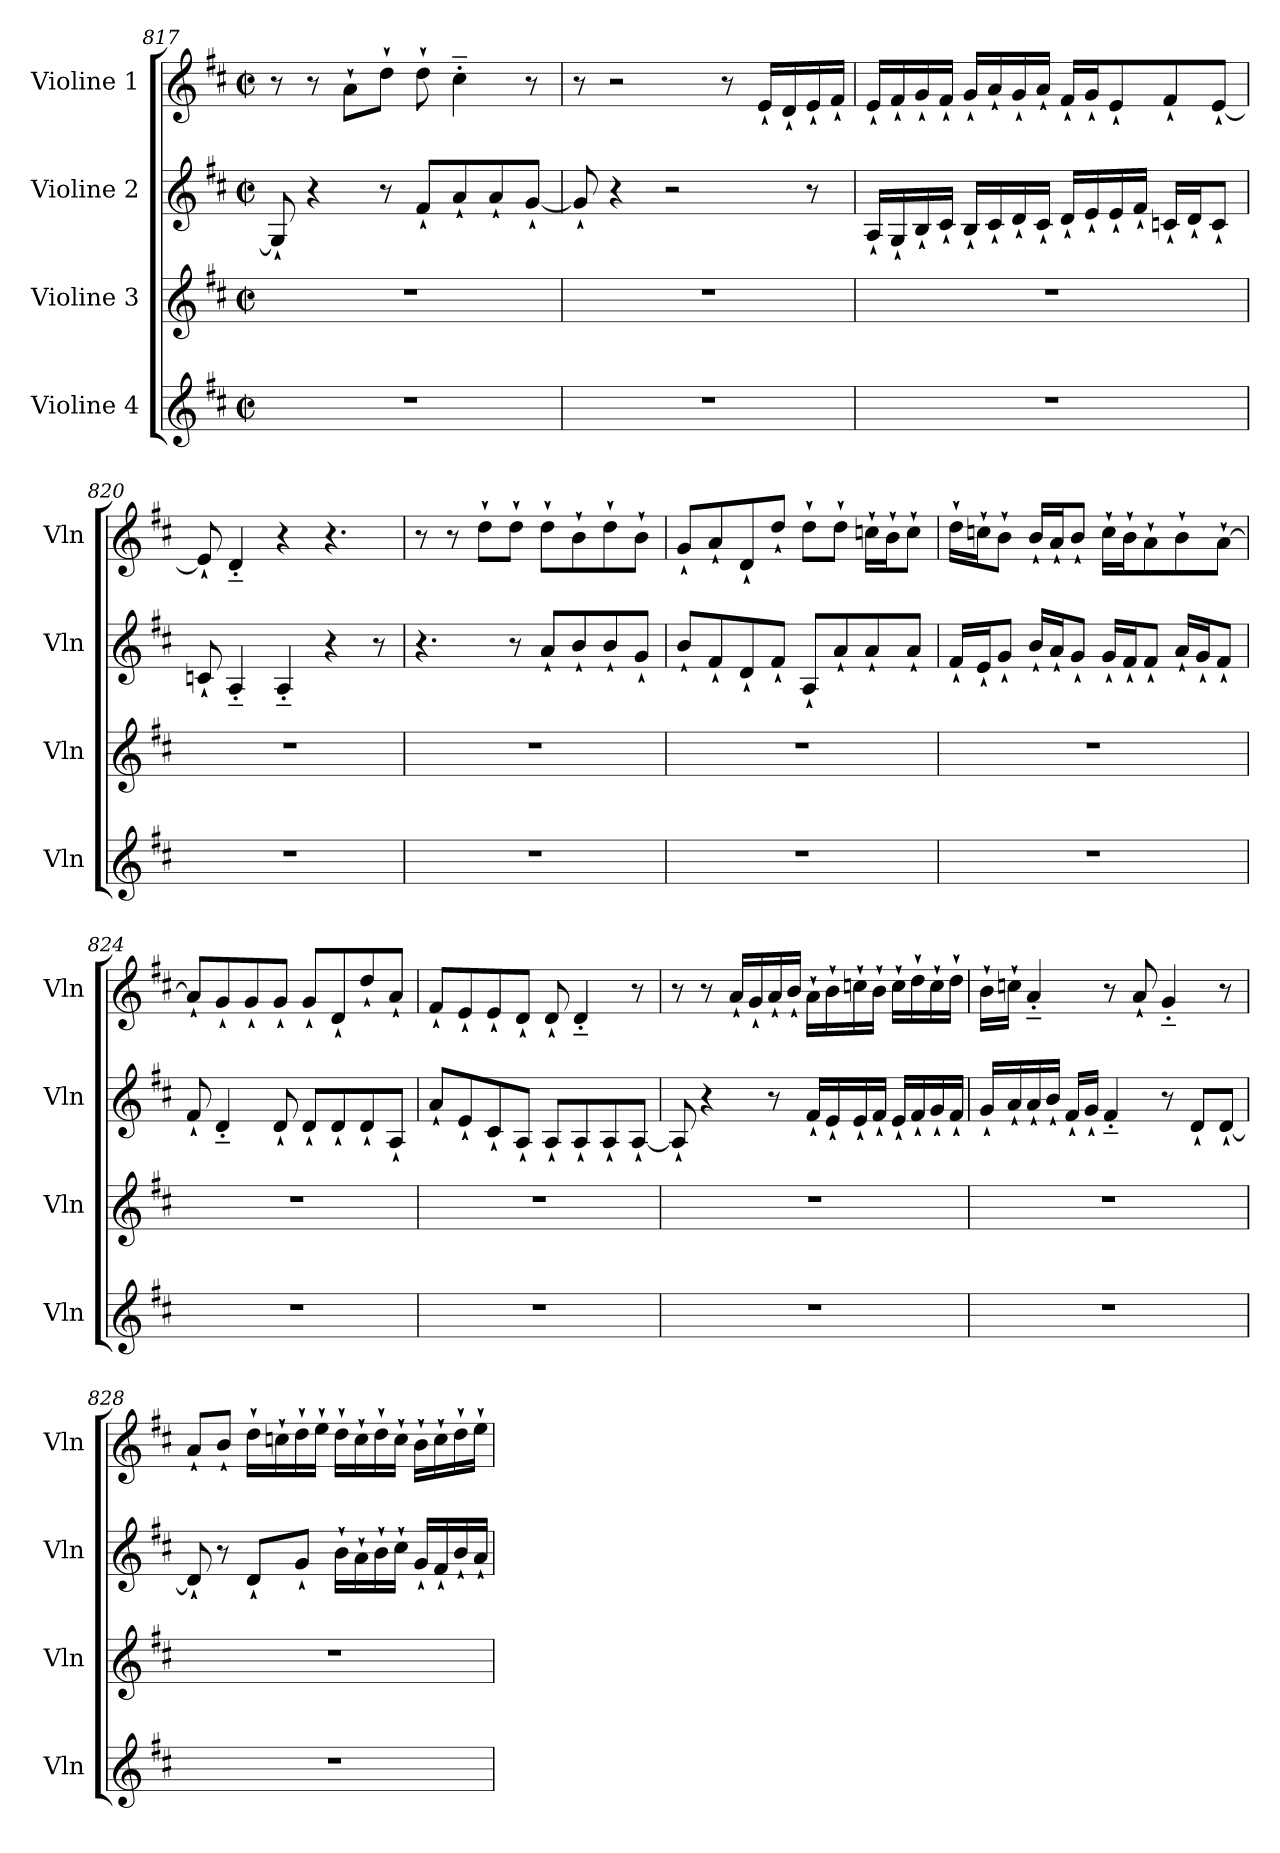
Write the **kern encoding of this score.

**kern	**kern	**kern	**kern
*part4	*part3	*part2	*part1
*staff4	*staff3	*staff2	*staff1
*I"Violine 4	*I"Violine 3	*I"Violine 2	*I"Violine 1
*I'Vln	*I'Vln	*I'Vln	*I'Vln
*clefG2	*clefG2	*clefG2	*clefG2
*k[f#c#]	*k[f#c#]	*k[f#c#]	*k[f#c#]
*D:	*D:	*D:	*D:
*M2/2	*M2/2	*M2/2	*M2/2
*met(c|)	*met(c|)	*met(c|)	*met(c|)
=817	=817	=817	=817
1r	1r	8G`/]	8r
.	.	4r	8r
.	.	.	8a`\L
.	.	8r	8dd`\J
.	.	8f#`/L	8dd`\
.	.	8a`/	4cc#~'\
.	.	8a`/	.
.	.	[8g`/J	8r
=818	=818	=818	=818
1r	1r	8g`/]	8r
.	.	4r	2r
.	.	2r	.
.	.	.	8r
.	.	.	16e`/LL
.	.	.	16d`/
.	.	8r	16e`/
.	.	.	16f#`/JJ
!!LO:LB:g=z
=819	=819	=819	=819
1r	1r	16A`/LL	16e`/LL
.	.	16G`/	16f#`/
.	.	16B`/	16g`/
.	.	16c#`/JJ	16f#`/JJ
.	.	16B`/LL	16g`/LL
.	.	16c#`/	16a`/
.	.	16d`/	16g`/
.	.	16c#`/JJ	16a`/JJ
.	.	16d`/LL	16f#`/LL
.	.	16e`/	16g`/J
.	.	16e`/	8e`/
.	.	16f#`/JJ	.
.	.	16cn`/LL	8f#`/
.	.	16d`/J	.
.	.	8c`/J	[8e`/J
=820	=820	=820	=820
1r	1r	8cn`/	8e`/]
.	.	4A~'/	4d~'/
.	.	4A~'/	4r
.	.	4r	4.r
.	.	8r	.
=821	=821	=821	=821
1r	1r	4.r	8r
.	.	.	8r
.	.	.	8dd`\L
.	.	8r	8dd`\J
.	.	8a`/L	8dd`\L
.	.	8b`/	8b`\
.	.	8b`/	8dd`\
.	.	8g`/J	8b`\J
=822	=822	=822	=822
1r	1r	8b`/L	8g`/L
.	.	8f#`/	8a`/
.	.	8d`/	8d`/
.	.	8f#`/J	8dd`/J
.	.	8A`/L	8dd`\L
.	.	8a`/	8dd`\J
.	.	8a`/	16ccn`\LL
.	.	.	16b`\J
.	.	8a`/J	8cc`\J
!!LO:PB:g=z
=823	=823	=823	=823
1r	1r	16f#`/LL	16dd`\LL
.	.	16e`/J	16ccn`\J
.	.	8g`/J	8b`\J
.	.	16b`/LL	16b`/LL
.	.	16a`/J	16a`/J
.	.	8g`/J	8b`/J
.	.	16g`/LL	16cc`\LL
.	.	16f#`/J	16b`\J
.	.	8f#`/J	8a`\
.	.	16a`/LL	8b`\
.	.	16g`/J	.
.	.	8f#`/J	[8a`\J
=824	=824	=824	=824
1r	1r	8f#`/	8a`/L]
.	.	4d~'/	8g`/
.	.	.	8g`/
.	.	8d`/	8g`/J
.	.	8d`/L	8g`/L
.	.	8d`/	8d`/
.	.	8d`/	8dd`/
.	.	8A`/J	8a`/J
=825	=825	=825	=825
1r	1r	8a`/L	8f#`/L
.	.	8e`/	8e`/
.	.	8c#`/	8e`/
.	.	8A`/J	8d`/J
.	.	8A`/L	8d`/
.	.	8A`/	4d~'/
.	.	8A`/	.
.	.	[8A`/J	8r
=826	=826	=826	=826
1r	1r	8A`/]	8r
.	.	4r	8r
.	.	.	16a`/LL
.	.	.	16g`/
.	.	8r	16a`/
.	.	.	16b`/JJ
.	.	16f#`/LL	16a`\LL
.	.	16e`/	16b`\
.	.	16e`/	16ccn`\
.	.	16f#`/JJ	16b`\JJ
.	.	16e`/LL	16cc`\LL
.	.	16f#`/	16dd`\
.	.	16g`/	16cc`\
.	.	16f#`/JJ	16dd`\JJ
!!LO:LB:g=z
=827	=827	=827	=827
1r	1r	16g`/LL	16b`\LL
.	.	16a`/	16ccn`\JJ
.	.	16a`/	4a~'/
.	.	16b`/JJ	.
.	.	16f#`/LL	.
.	.	16g`/JJ	.
.	.	4f#~'/	8r
.	.	.	8a`/
.	.	8r	4g~'/
.	.	8d`/L	.
.	.	[8d`/J	8r
=828	=828	=828	=828
1r	1r	8d`/]	8a`/L
.	.	8r	8b`/J
.	.	8d`/L	16dd`\LL
.	.	.	16ccn`\
.	.	8g`/J	16dd`\
.	.	.	16ee`\JJ
.	.	16b`\LL	16dd`\LL
.	.	16a`\	16cc`\
.	.	16b`\	16dd`\
.	.	16cc#`\JJ	16cc`\JJ
.	.	16g`/LL	16b`\LL
.	.	16f#`/	16cc`\
.	.	16b`/	16dd`\
.	.	16a`/JJ	16ee`\JJ
=	=	=	=
*-	*-	*-	*-
